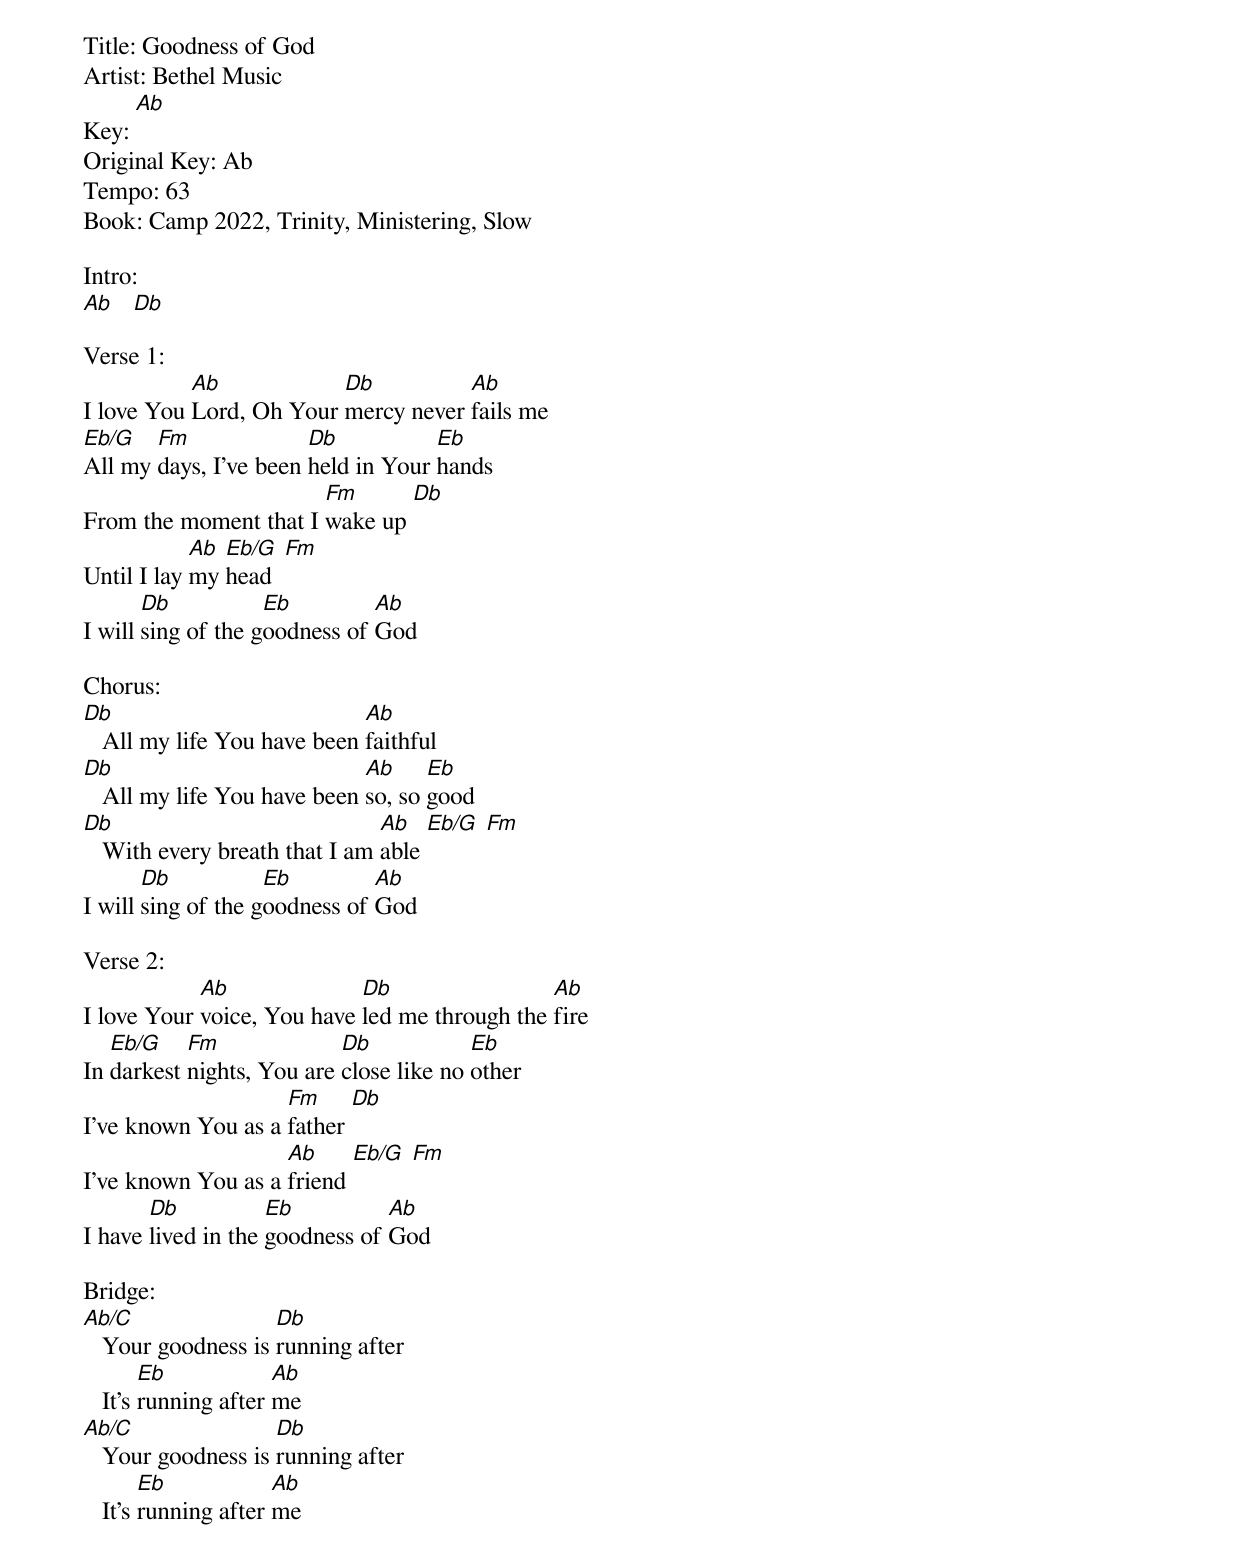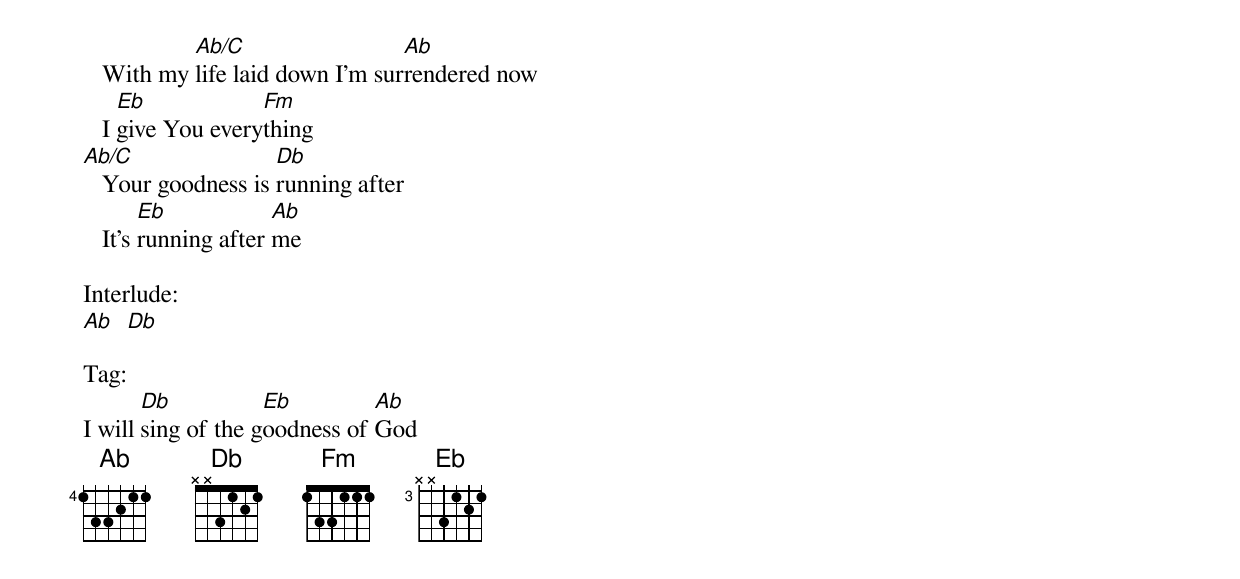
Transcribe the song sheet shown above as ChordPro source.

Title: Goodness of God
Artist: Bethel Music
Key: [Ab]
Original Key: Ab
Tempo: 63
Book: Camp 2022, Trinity, Ministering, Slow

Intro:
[Ab]   [Db]

Verse 1:
I love You [Ab]Lord, Oh Your [Db]mercy never [Ab]fails me
[Eb/G]All my [Fm]days, I've been [Db]held in Your [Eb]hands
From the moment that I [Fm]wake up [Db]
Until I lay [Ab]my [Eb/G]head  [Fm]
I will [Db]sing of the g[Eb]oodness of [Ab]God

Chorus:
[Db]   All my life You have been [Ab]faithful
[Db]   All my life You have been [Ab]so, so [Eb]good
[Db]   With every breath that I am [Ab]able [Eb/G] [Fm]
I will [Db]sing of the g[Eb]oodness of [Ab]God

Verse 2:
I love Your [Ab]voice, You have [Db]led me through the [Ab]fire
In [Eb/G]darkest [Fm]nights, You are [Db]close like no [Eb]other
I've known You as a [Fm]father [Db]
I've known You as a [Ab]friend [Eb/G] [Fm]
I have [Db]lived in the [Eb]goodness of [Ab]God

Bridge:
[Ab/C]   Your goodness is [Db]running after
   It's [Eb]running after [Ab]me
[Ab/C]   Your goodness is [Db]running after
   It's [Eb]running after [Ab]me
   With my [Ab/C]life laid down I'm sur[Ab]rendered now
   I [Eb]give You every[Fm]thing
[Ab/C]   Your goodness is [Db]running after
   It's [Eb]running after [Ab]me

Interlude:
[Ab]  [Db]

Tag:
I will [Db]sing of the g[Eb]oodness of [Ab]God
